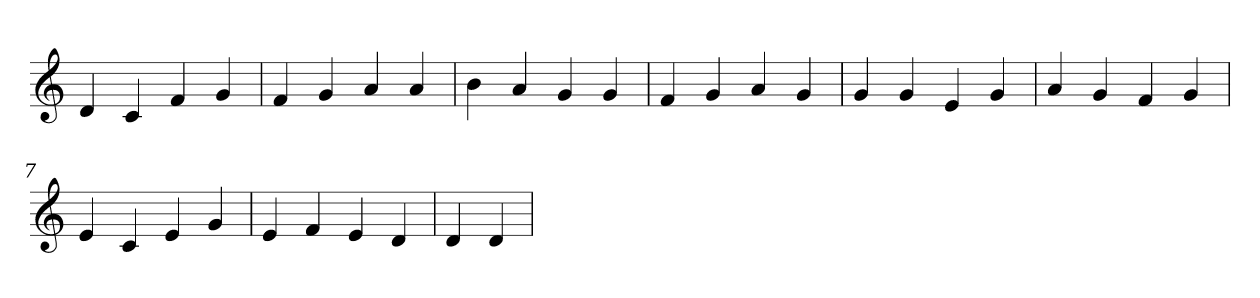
**kern
*part1
*staff1
*clefG2
=1
4d
4c
4f
4g
=2
4f
4g
4a
4a
=3
4b
4a
4g
4g
=4
4f
4g
4a
4g
=5
4g
4g
4e
4g
=6
4a
4g
4f
4g
=7
4e
4c
4e
4g
=8
4e
4f
4e
4d
=9
4d
4d
=
*-
